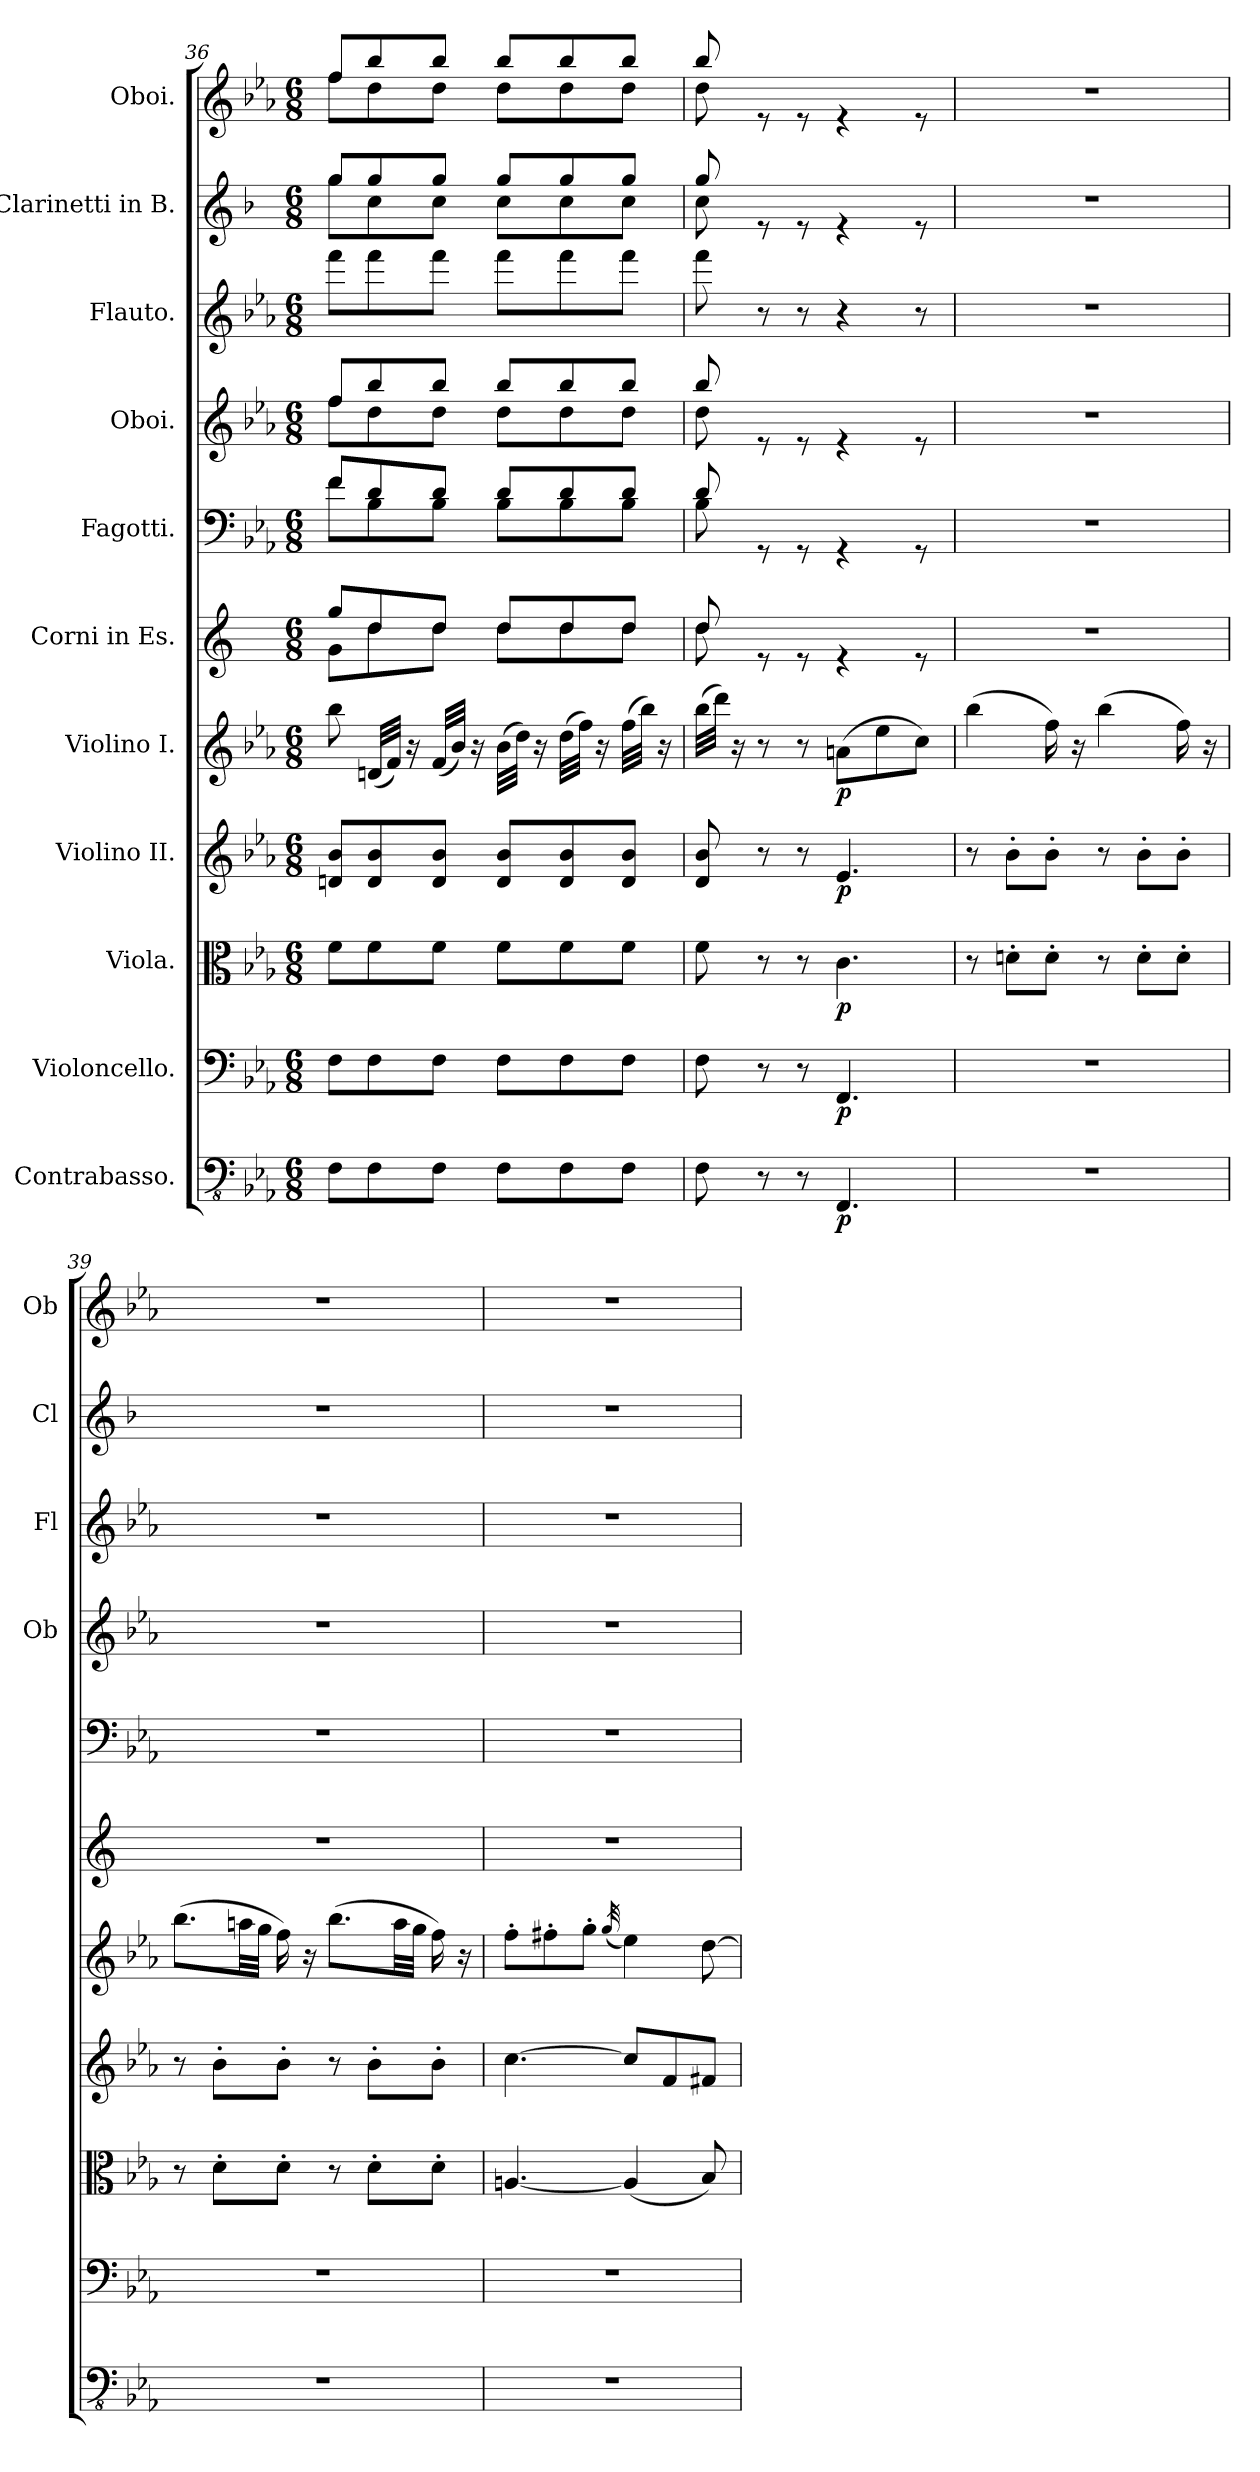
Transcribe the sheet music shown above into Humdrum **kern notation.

**kern	**dynam	**kern	**dynam	**kern	**dynam	**kern	**dynam	**kern	**dynam	**kern	**kern	**kern	**text	**text	**kern	**kern	**text	**kern	**text	**text
*part11	*part11	*part10	*part10	*part9	*part9	*part8	*part8	*part7	*part7	*part6	*part5	*part4	*part4	*part4	*part3	*part2	*part2	*part1	*part1	*part1
*staff11	*staff11	*staff10	*staff10	*staff9	*staff9	*staff8	*staff8	*staff7	*staff7	*staff6	*staff5	*staff4	*staff4	*staff4	*staff3	*staff2	*staff2	*staff1	*staff1	*staff1
*I"Contrabasso.	*	*I"Violoncello.	*	*I"Viola.	*	*I"Violino II.	*	*I"Violino I.	*	*I"Corni in Es.	*I"Fagotti.	*I"Oboi.	*	*	*I"Flauto.	*I"Clarinetti in B.	*	*I"Oboi.	*	*
*	*	*	*	*	*	*	*	*	*	*	*	*I'Ob	*	*	*I'Fl	*I'Cl	*	*I'Ob	*	*
*clefFv4	*	*clefF4	*	*clefC3	*	*clefG2	*	*clefG2	*	*clefG2	*clefF4	*clefG2	*	*	*clefG2	*clefG2	*	*clefG2	*	*
*	*	*	*	*	*	*	*	*	*	*ITrd5c9	*	*	*	*	*	*ITrd1c2	*	*	*	*
*k[b-e-a-]	*	*k[b-e-a-]	*	*k[b-e-a-]	*	*k[b-e-a-]	*	*k[b-e-a-]	*	*k[b-e-a-]	*k[b-e-a-]	*k[b-e-a-]	*	*	*k[b-e-a-]	*k[b-e-a-]	*	*k[b-e-a-]	*	*
*M6/8	*	*M6/8	*	*M6/8	*	*M6/8	*	*M6/8	*	*M6/8	*M6/8	*M6/8	*	*	*M6/8	*M6/8	*	*M6/8	*	*
=36	=36	=36	=36	=36	=36	=36	=36	=36	=36	=36	=36	=36	=36	=36	=36	=36	=36	=36	=36	=36
*	*	*	*	*	*	*	*	*	*	*^	*^	*^	*	*	*	*^	*	*^	*	*
8FF\L	.	8F\L	.	8f\L	.	8dn/ 8b-/L	.	8bb-\	.	8b-/L	8B-\L	8f/L	8f\L	8ff/L	8ff\L	.	.	8fff\L	8ff/L	8ff\L	.	8ff/L	8ff\L	.	.
8FF\	.	8F\	.	8f\	.	8d/ 8b-/	.	(<32dn/LLL	.	8f/	8f\	8d/	8B-\	8bb-/	8dd\	.	.	8fff\	8ff/	8b-\	.	8bb-/	8dd\	.	.
.	.	.	.	.	.	.	.	32f/JJJ)	.	.	.	.	.	.	.	.	.	.	.	.	.	.	.	.	.
.	.	.	.	.	.	.	.	16r	.	.	.	.	.	.	.	.	.	.	.	.	.	.	.	.	.
8FF\J	.	8F\J	.	8f\J	.	8d/ 8b-/J	.	(<32f/LLL	.	8f/J	8f\J	8d/J	8B-\J	8bb-/J	8dd\J	.	.	8fff\J	8ff/J	8b-\J	.	8bb-/J	8dd\J	.	.
.	.	.	.	.	.	.	.	32b-/JJJ)	.	.	.	.	.	.	.	.	.	.	.	.	.	.	.	.	.
.	.	.	.	.	.	.	.	16r	.	.	.	.	.	.	.	.	.	.	.	.	.	.	.	.	.
8FF\L	.	8F\L	.	8f\L	.	8d/ 8b-/L	.	(>32b-\LLL	.	8f/L	8f\L	8d/L	8B-\L	8bb-/L	8dd\L	.	.	8fff\L	8ff/L	8b-\L	.	8bb-/L	8dd\L	.	.
.	.	.	.	.	.	.	.	32dd\JJJ)	.	.	.	.	.	.	.	.	.	.	.	.	.	.	.	.	.
.	.	.	.	.	.	.	.	16r	.	.	.	.	.	.	.	.	.	.	.	.	.	.	.	.	.
8FF\	.	8F\	.	8f\	.	8d/ 8b-/	.	(>32dd\LLL	.	8f/	8f\	8d/	8B-\	8bb-/	8dd\	.	.	8fff\	8ff/	8b-\	.	8bb-/	8dd\	.	.
.	.	.	.	.	.	.	.	32ff\JJJ)	.	.	.	.	.	.	.	.	.	.	.	.	.	.	.	.	.
.	.	.	.	.	.	.	.	16r	.	.	.	.	.	.	.	.	.	.	.	.	.	.	.	.	.
!	!	!	!	!	!	!	!	!	!	!	!	!	!	!	!	!LO:LY:b	!LO:LY:b	!	!	!	!LO:LY:b	!	!	!LO:LY:b	!LO:LY:b
8FF\J	.	8F\J	.	8f\J	.	8d/ 8b-/J	.	(>32ff\LLL	.	8f/J	8f\J	8d/J	8B-\J	8bb-/J	8dd\J	.	.	8fff\J	8ff/J	8b-\J	.	8bb-/J	8dd\J	.	.
.	.	.	.	.	.	.	.	32bb-\JJJ)	.	.	.	.	.	.	.	.	.	.	.	.	.	.	.	.	.
.	.	.	.	.	.	.	.	16r	.	.	.	.	.	.	.	.	.	.	.	.	.	.	.	.	.
=37	=37	=37	=37	=37	=37	=37	=37	=37	=37	=37	=37	=37	=37	=37	=37	=37	=37	=37	=37	=37	=37	=37	=37	=37	=37
8FF\	.	8F\	.	8f\	.	8d/ 8b-/	.	(>32bb-\LLL	.	8f/	8f\	8d/	8B-\	8bb-/	8dd\	.	.	8fff\	8ff/	8b-\	.	8bb-/	8dd\	.	.
.	.	.	.	.	.	.	.	32ddd\JJJ)	.	.	.	.	.	.	.	.	.	.	.	.	.	.	.	.	.
.	.	.	.	.	.	.	.	16r	.	.	.	.	.	.	.	.	.	.	.	.	.	.	.	.	.
8r	.	8r	.	8r	.	8r	.	8r	.	8re	2ryy	8rGG	2ryy	8re	2ryy	.	.	8r	8re	2ryy	.	8re	2ryy	.	.
8r	.	8r	.	8r	.	8r	.	8r	.	8re	.	8rGG	.	8re	.	.	.	8r	8re	.	.	8re	.	.	.
!	!LO:DY:b	!	!LO:DY:b	!	!LO:DY:b	!	!LO:DY:b	!	!LO:DY:b	!	!	!	!	!	!	!	!	!	!	!	!	!	!	!	!
4.FFF/	p	4.FF/	p	4.c\	p	4.e-/	p	(>8an\L	p	4re	.	4rGG	.	4re	.	.	.	4r	4re	.	.	4re	.	.	.
.	.	.	.	.	.	.	.	8ee-\	.	.	.	.	.	.	.	.	.	.	.	.	.	.	.	.	.
.	.	.	.	.	.	.	.	8cc\J)	.	8re	8ryy	8rGG	8ryy	8re	8ryy	.	.	8r	8re	8ryy	.	8re	8ryy	.	.
*	*	*	*	*	*	*	*	*	*	*v	*v	*	*	*v	*v	*	*	*	*v	*v	*	*v	*v	*	*
*	*	*	*	*	*	*	*	*	*	*	*v	*v	*	*	*	*	*	*	*	*	*
!!LO:PB:g=z
=38	=38	=38	=38	=38	=38	=38	=38	=38	=38	=38	=38	=38	=38	=38	=38	=38	=38	=38	=38	=38
2.r	.	2.r	.	8r	.	8r	.	(>4bb-\	.	2.r	2.r	2.r	.	.	2.r	2.r	.	2.r	.	.
.	.	.	.	8dn'\L	.	8b-'\L	.	.	.	.	.	.	.	.	.	.	.	.	.	.
.	.	.	.	8d'\J	.	8b-'\J	.	16ff\)	.	.	.	.	.	.	.	.	.	.	.	.
.	.	.	.	.	.	.	.	16r	.	.	.	.	.	.	.	.	.	.	.	.
.	.	.	.	8r	.	8r	.	(>4bb-\	.	.	.	.	.	.	.	.	.	.	.	.
.	.	.	.	8d'\L	.	8b-'\L	.	.	.	.	.	.	.	.	.	.	.	.	.	.
.	.	.	.	8d'\J	.	8b-'\J	.	16ff\)	.	.	.	.	.	.	.	.	.	.	.	.
.	.	.	.	.	.	.	.	16r	.	.	.	.	.	.	.	.	.	.	.	.
=39	=39	=39	=39	=39	=39	=39	=39	=39	=39	=39	=39	=39	=39	=39	=39	=39	=39	=39	=39	=39
2.r	.	2.r	.	8r	.	8r	.	(>8.bb-\L	.	2.r	2.r	2.r	.	.	2.r	2.r	.	2.r	.	.
.	.	.	.	8d'\L	.	8b-'\L	.	.	.	.	.	.	.	.	.	.	.	.	.	.
.	.	.	.	.	.	.	.	32aan\LL	.	.	.	.	.	.	.	.	.	.	.	.
.	.	.	.	.	.	.	.	32gg\JJJ	.	.	.	.	.	.	.	.	.	.	.	.
.	.	.	.	8d'\J	.	8b-'\J	.	16ff\)	.	.	.	.	.	.	.	.	.	.	.	.
.	.	.	.	.	.	.	.	16r	.	.	.	.	.	.	.	.	.	.	.	.
.	.	.	.	8r	.	8r	.	(>8.bb-\L	.	.	.	.	.	.	.	.	.	.	.	.
.	.	.	.	8d'\L	.	8b-'\L	.	.	.	.	.	.	.	.	.	.	.	.	.	.
.	.	.	.	.	.	.	.	32aa\LL	.	.	.	.	.	.	.	.	.	.	.	.
.	.	.	.	.	.	.	.	32gg\JJJ	.	.	.	.	.	.	.	.	.	.	.	.
.	.	.	.	8d'\J	.	8b-'\J	.	16ff\)	.	.	.	.	.	.	.	.	.	.	.	.
.	.	.	.	.	.	.	.	16r	.	.	.	.	.	.	.	.	.	.	.	.
=40	=40	=40	=40	=40	=40	=40	=40	=40	=40	=40	=40	=40	=40	=40	=40	=40	=40	=40	=40	=40
2.r	.	2.r	.	[4.An/	.	[4.cc\	.	8ff'\L	.	2.r	2.r	2.r	.	.	2.r	2.r	.	2.r	.	.
.	.	.	.	.	.	.	.	8ff#X'\	.	.	.	.	.	.	.	.	.	.	.	.
.	.	.	.	.	.	.	.	8gg'\J	.	.	.	.	.	.	.	.	.	.	.	.
.	.	.	.	.	.	.	.	(<32qgg/	.	.	.	.	.	.	.	.	.	.	.	.
.	.	.	.	(<4A/]	.	8cc/L]	.	4ee-\)	.	.	.	.	.	.	.	.	.	.	.	.
.	.	.	.	.	.	8f/	.	.	.	.	.	.	.	.	.	.	.	.	.	.
.	.	.	.	8B-/)	.	8f#X/J	.	[8dd\	.	.	.	.	.	.	.	.	.	.	.	.
=	=	=	=	=	=	=	=	=	=	=	=	=	=	=	=	=	=	=	=	=
*-	*-	*-	*-	*-	*-	*-	*-	*-	*-	*-	*-	*-	*-	*-	*-	*-	*-	*-	*-	*-
